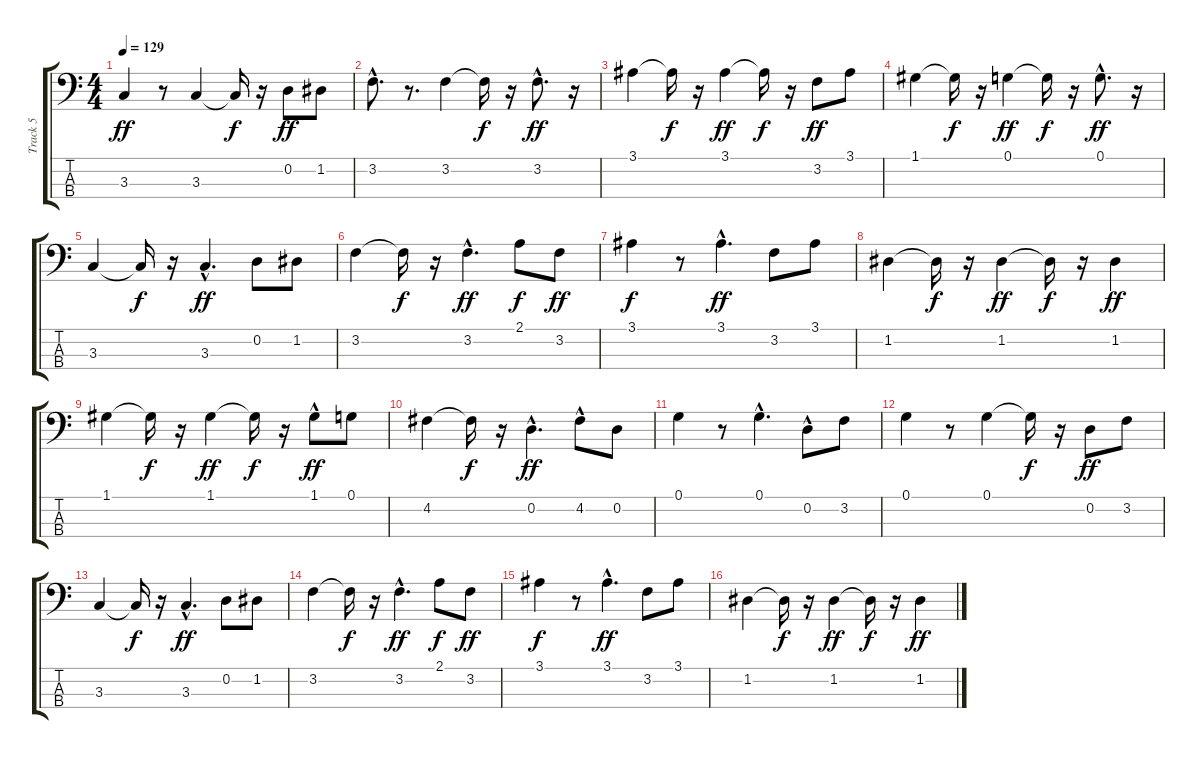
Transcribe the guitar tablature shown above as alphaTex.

\track ("Track 5" "Track 5") {instrument electricbassfinger}
\staff {score tabs}
\tuning (G2 D2 A1 E1) {hide}
\ts (4 4)
\tempo 129
\clef f4
\ks c
3.3.4{dy ff} r.8 3.3.4 3.3{t}.16{dy f} r.16 0.2.8{dy ff} 1.2.8 |
3.2{hac}.8{d} r.8{d} 3.2.4 3.2{t}.16{dy f} r.16 3.2{hac}.8{d dy ff} r.16 |
3.1.4 3.1{t}.16{dy f} r.16 3.1.4{dy ff} 3.1{t}.16{dy f} r.16 3.2.8{dy ff} 3.1.8 |
1.1.4 1.1{t}.16{dy f} r.16 0.1.4{dy ff} 0.1{t}.16{dy f} r.16 0.1{hac}.8{d dy ff} r.16 |
3.3.4 3.3{t}.16{dy f} r.16 3.3{hac}.4{d dy ff} 0.2.8 1.2.8 |
3.2.4 3.2{t}.16{dy f} r.16 3.2{hac}.4{d dy ff} 2.1.8{dy f} 3.2.8{dy ff} |
3.1.4{dy f} r.8 3.1{hac}.4{d dy ff} 3.2.8 3.1.8 |
1.2.4 1.2{t}.16{dy f} r.16 1.2.4{dy ff} 1.2{t}.16{dy f} r.16 1.2.4{dy ff} |
1.1.4 1.1{t}.16{dy f} r.16 1.1.4{dy ff} 1.1{t}.16{dy f} r.16 1.1{hac}.8{dy ff} 0.1.8 |
4.2.4 4.2{t}.16{dy f} r.16 0.2{hac}.4{d dy ff} 4.2{hac}.8 0.2.8 |
0.1.4 r.8 0.1{hac}.4{d} 0.2{hac}.8 3.2.8 |
0.1.4 r.8 0.1.4 0.1{t}.16{dy f} r.16 0.2.8{dy ff} 3.2.8 |
3.3.4 3.3{t}.16{dy f} r.16 3.3{hac}.4{d dy ff} 0.2.8 1.2.8 |
3.2.4 3.2{t}.16{dy f} r.16 3.2{hac}.4{d dy ff} 2.1.8{dy f} 3.2.8{dy ff} |
3.1.4{dy f} r.8 3.1{hac}.4{d dy ff} 3.2.8 3.1.8 |
1.2.4 1.2{t}.16{dy f} r.16 1.2.4{dy ff} 1.2{t}.16{dy f} r.16 1.2.4{dy ff}
